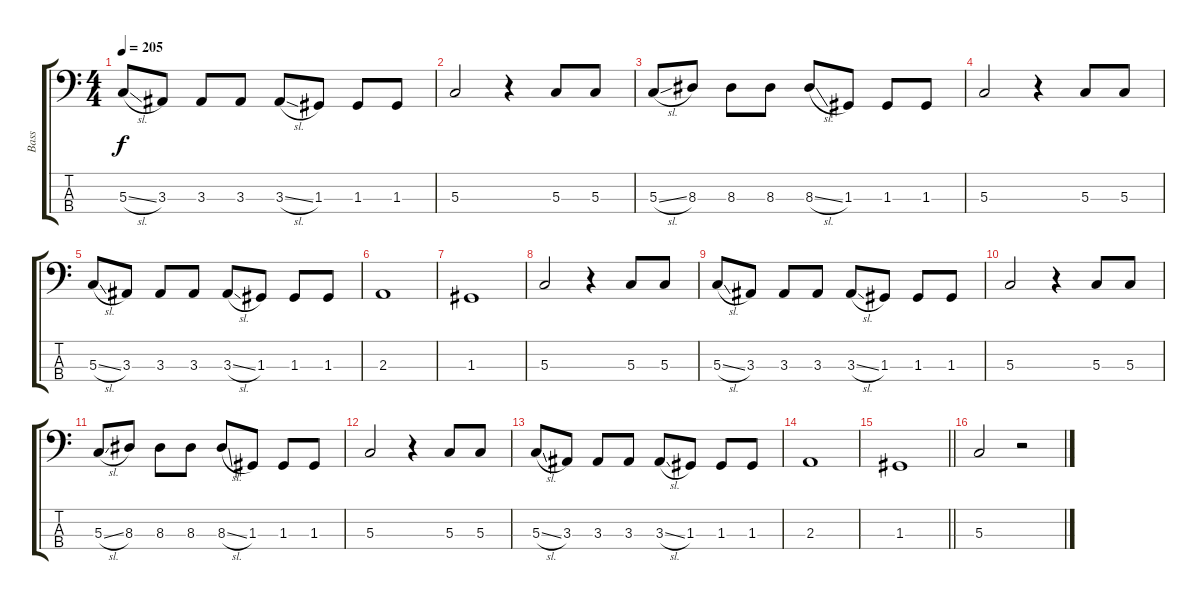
\track ("Bass" "Bass") {instrument electricbasspick}
\staff {score tabs}
\tuning (F2 C2 G1 D1) {hide}
\ts (4 4)
\tempo 205
\clef f4
\ks c
5.3{sl}.8{dy f} 3.3.8 3.3.8 3.3.8 3.3{sl}.8 1.3.8 1.3.8 1.3.8 |
5.3.2 r.4 5.3.8 5.3.8 |
5.3{sl}.8 8.3.8 8.3.8 8.3.8 8.3{sl}.8 1.3.8 1.3.8 1.3.8 |
5.3.2 r.4 5.3.8 5.3.8 |
5.3{sl}.8 3.3.8 3.3.8 3.3.8 3.3{sl}.8 1.3.8 1.3.8 1.3.8 |
2.3.1 |
1.3.1 |
5.3.2 r.4 5.3.8 5.3.8 |
5.3{sl}.8 3.3.8 3.3.8 3.3.8 3.3{sl}.8 1.3.8 1.3.8 1.3.8 |
5.3.2 r.4 5.3.8 5.3.8 |
5.3{sl}.8 8.3.8 8.3.8 8.3.8 8.3{sl}.8 1.3.8 1.3.8 1.3.8 |
5.3.2 r.4 5.3.8 5.3.8 |
5.3{sl}.8 3.3.8 3.3.8 3.3.8 3.3{sl}.8 1.3.8 1.3.8 1.3.8 |
2.3.1 |
\barLineRight lightlight
1.3.1 |
5.3.2 r.2
